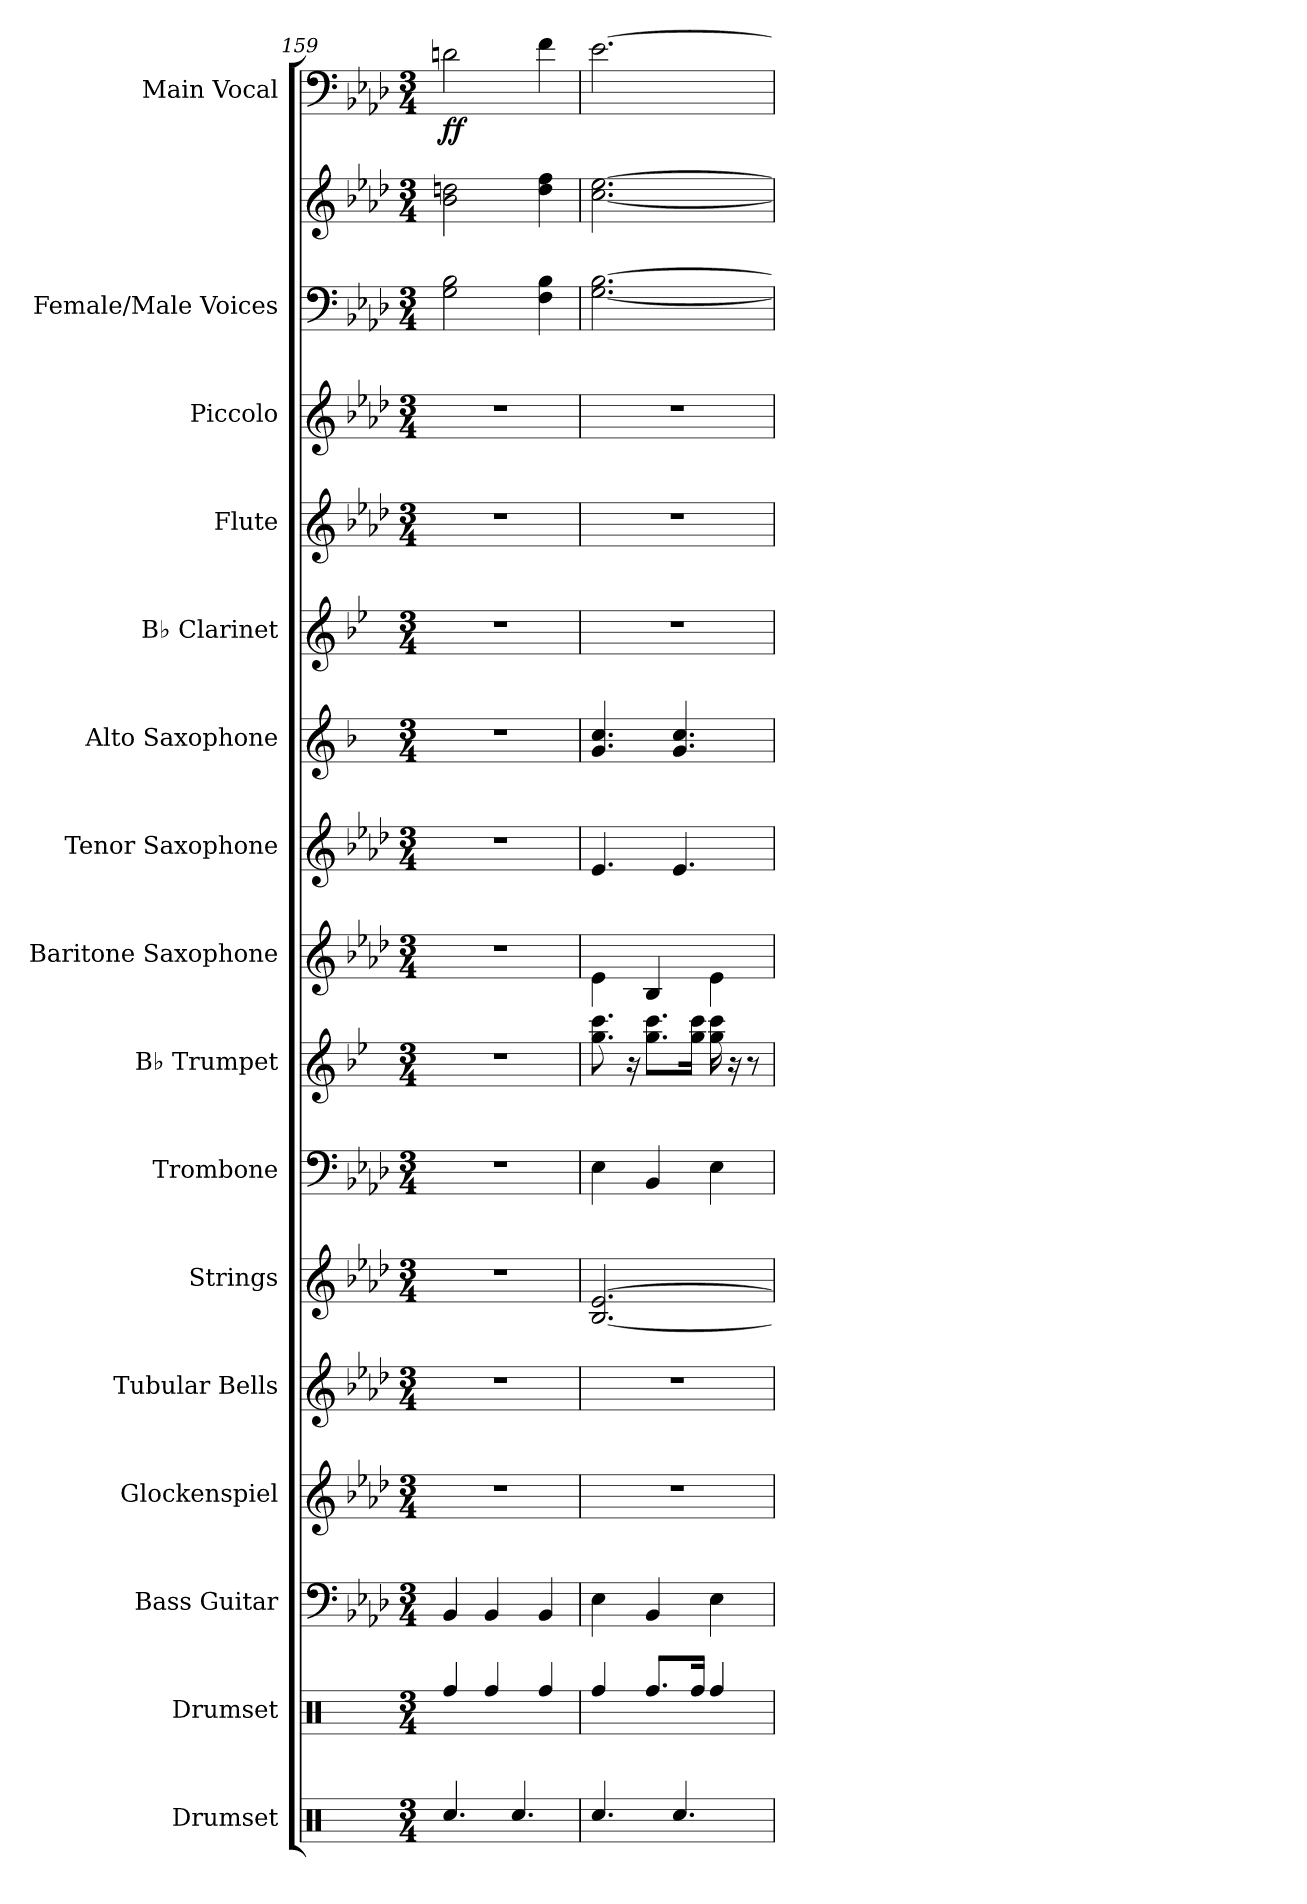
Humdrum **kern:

**kern	**kern	**kern	**kern	**kern	**kern	**kern	**kern	**kern	**kern	**kern	**kern	**kern	**kern	**kern	**kern	**kern	**dynam
*part16	*part15	*part14	*part13	*part12	*part11	*part10	*part9	*part8	*part7	*part6	*part5	*part4	*part3	*part2	*part2	*part1	*part1
*staff17	*staff16	*staff15	*staff14	*staff13	*staff12	*staff11	*staff10	*staff9	*staff8	*staff7	*staff6	*staff5	*staff4	*staff3	*staff2	*staff1	*staff1
*I"Drumset	*I"Drumset	*I"Bass Guitar	*I"Glockenspiel	*I"Tubular Bells	*I"Strings	*I"Trombone	*I"B♭ Trumpet	*I"Baritone Saxophone	*I"Tenor Saxophone	*I"Alto Saxophone	*I"B♭ Clarinet	*I"Flute	*I"Piccolo	*I"Female/Male Voices	*	*I"Main Vocal	*
*I'Drs.	*I'Drs.	*I'B. Guit.	*I'Glk.	*I'Tu. Be.	*I'St.	*I'Tbn.	*I'B♭ Tpt.	*I'Bar. Sax.	*I'T. Sax.	*I'A. Sax.	*I'B♭ Cl.	*I'Fl.	*I'Picc.	*I'Voices	*	*I'Main Vcl.	*
*clefX	*clefX	*clefF4	*clefG2	*clefG2	*clefG2	*clefF4	*clefG2	*clefG2	*clefG2	*clefG2	*clefG2	*clefG2	*clefG2	*clefF4	*clefG2	*clefF4	*
*	*	*ITrd7c12	*ITrd-14c-24	*	*	*	*ITrd1c2	*ITrd12c21	*ITrd8c14	*ITrd5c9	*ITrd1c2	*	*ITrd-7c-12	*	*	*	*
*k[]	*k[]	*k[b-e-a-d-]	*k[b-e-a-d-]	*k[b-e-a-d-]	*k[b-e-a-d-]	*k[b-e-a-d-]	*k[b-e-a-d-]	*k[b-e-a-d-]	*k[b-e-a-d-]	*k[b-e-a-d-]	*k[b-e-a-d-]	*k[b-e-a-d-]	*k[b-e-a-d-]	*k[b-e-a-d-]	*k[b-e-a-d-]	*k[b-e-a-d-]	*
*M3/4	*M3/4	*M3/4	*M3/4	*M3/4	*M3/4	*M3/4	*M3/4	*M3/4	*M3/4	*M3/4	*M3/4	*M3/4	*M3/4	*M3/4	*M3/4	*M3/4	*
=159	=159	=159	=159	=159	=159	=159	=159	=159	=159	=159	=159	=159	=159	=159	=159	=159	=159
!	!	!	!	!	!	!	!	!	!	!	!	!	!	!	!	!	!LO:DY:b
4.Rcc/	4Rff/	4BBB-/	2.r	2.r	2.r	2.r	2.r	2.r	2.r	2.r	2.r	2.r	2.r	2G\ 2B-\	2b-\ 2ddn\	2dn\	ff
.	4Rff/	4BBB-/	.	.	.	.	.	.	.	.	.	.	.	.	.	.	.
4.Rcc/	.	.	.	.	.	.	.	.	.	.	.	.	.	.	.	.	.
.	4Rff/	4BBB-/	.	.	.	.	.	.	.	.	.	.	.	4F\ 4B-\	4dd\ 4ff\	4f\	.
=160	=160	=160	=160	=160	=160	=160	=160	=160	=160	=160	=160	=160	=160	=160	=160	=160	=160
4.Rcc/	4Rff/	4EE-\	2.r	2.r	[2.B-/ [2.e-/	4E-\	8.ff\ 8.bb-\	4E-\	4.E-/	4.B-/ 4.e-/	2.r	2.r	2.r	[2.G\ [2.B-\	[2.cc\ [2.ee-\	[2.e-\	.
.	.	.	.	.	.	.	16r	.	.	.	.	.	.	.	.	.	.
.	8.Rff/L	4BBB-/	.	.	.	4BB-/	8.ff\ 8.bb-\L	4BB-/	.	.	.	.	.	.	.	.	.
4.Rcc/	.	.	.	.	.	.	.	.	4.E-/	4.B-/ 4.e-/	.	.	.	.	.	.	.
.	16Rff/Jk	.	.	.	.	.	16ff\ 16bb-\Jk	.	.	.	.	.	.	.	.	.	.
.	4Rff/	4EE-\	.	.	.	4E-\	16ff\ 16bb-\	4E-\	.	.	.	.	.	.	.	.	.
.	.	.	.	.	.	.	16r	.	.	.	.	.	.	.	.	.	.
.	.	.	.	.	.	.	8r	.	.	.	.	.	.	.	.	.	.
=	=	=	=	=	=	=	=	=	=	=	=	=	=	=	=	=	=
*-	*-	*-	*-	*-	*-	*-	*-	*-	*-	*-	*-	*-	*-	*-	*-	*-	*-
